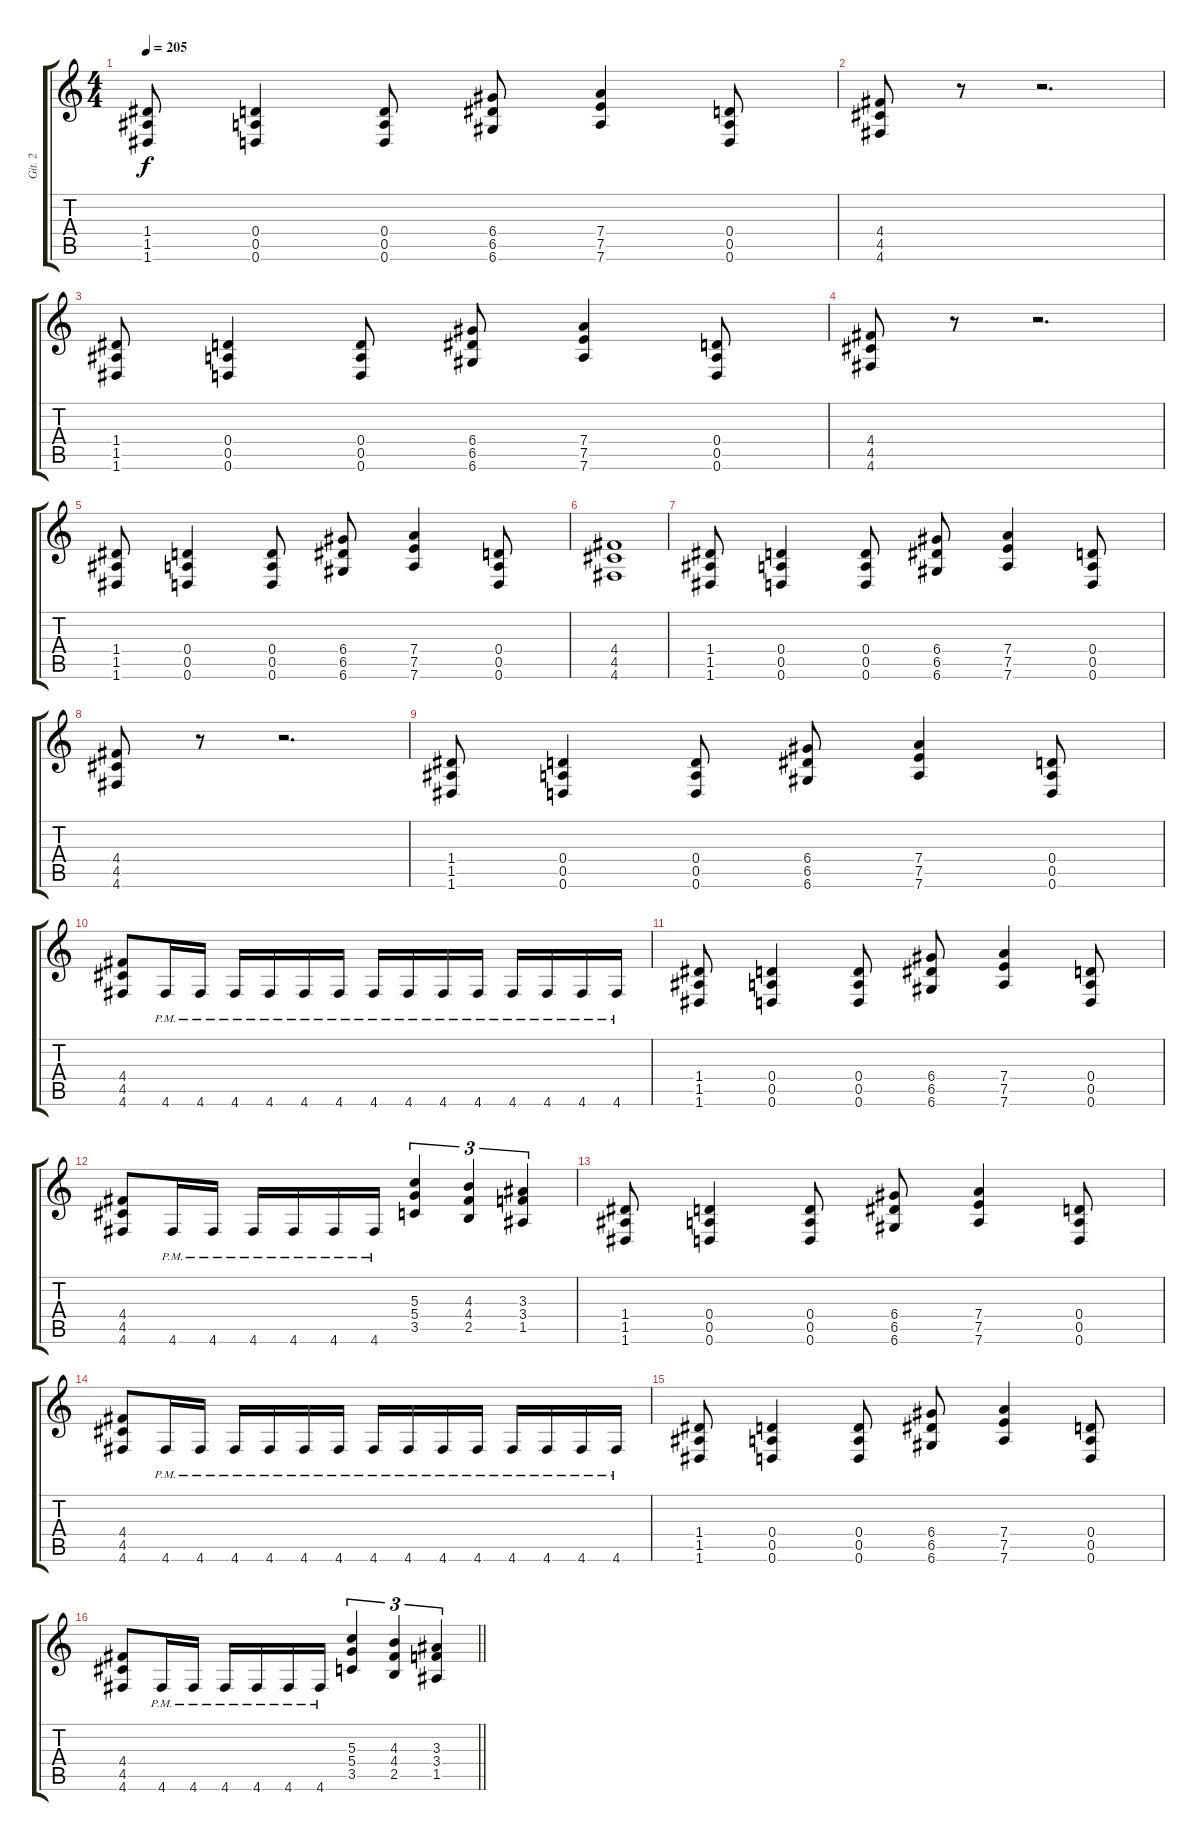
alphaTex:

\track ("Git. 2" "Git. 2") {instrument distortionguitar}
\staff {score tabs}
\tuning (E4 B3 G3 D3 A2 D2) {hide}
\ts (4 4)
\tempo 205
\clef g2
\ks c
(1.4 1.5 1.6).8{dy f instrument distortionguitar} (0.4 0.5 0.6).4 (0.4 0.5 0.6).8 (6.4 6.5 6.6).8 (7.4 7.5 7.6).4 (0.4 0.5 0.6).8 |
(4.4 4.5 4.6).8 r.8 r.2{d} |
(1.4 1.5 1.6).8 (0.4 0.5 0.6).4 (0.4 0.5 0.6).8 (6.4 6.5 6.6).8 (7.4 7.5 7.6).4 (0.4 0.5 0.6).8 |
(4.4 4.5 4.6).8 r.8 r.2{d} |
(1.4 1.5 1.6).8 (0.4 0.5 0.6).4 (0.4 0.5 0.6).8 (6.4 6.5 6.6).8 (7.4 7.5 7.6).4 (0.4 0.5 0.6).8 |
(4.4 4.5 4.6).1 |
(1.4 1.5 1.6).8 (0.4 0.5 0.6).4 (0.4 0.5 0.6).8 (6.4 6.5 6.6).8 (7.4 7.5 7.6).4 (0.4 0.5 0.6).8 |
(4.4 4.5 4.6).8 r.8 r.2{d} |
(1.4 1.5 1.6).8 (0.4 0.5 0.6).4 (0.4 0.5 0.6).8 (6.4 6.5 6.6).8 (7.4 7.5 7.6).4 (0.4 0.5 0.6).8 |
(4.4 4.5 4.6).8 4.6{pm}.16 4.6{pm}.16 4.6{pm}.16 4.6{pm}.16 4.6{pm}.16 4.6{pm}.16 4.6{pm}.16 4.6{pm}.16 4.6{pm}.16 4.6{pm}.16 4.6{pm}.16 4.6{pm}.16 4.6{pm}.16 4.6{pm}.16 |
(1.4 1.5 1.6).8 (0.4 0.5 0.6).4 (0.4 0.5 0.6).8 (6.4 6.5 6.6).8 (7.4 7.5 7.6).4 (0.4 0.5 0.6).8 |
(4.4 4.5 4.6).8 4.6{pm}.16 4.6{pm}.16 4.6{pm}.16 4.6{pm}.16 4.6{pm}.16 4.6{pm}.16 (5.3 5.4 3.5).4{tu (3 2)} (4.3 4.4 2.5).4{tu (3 2)} (3.3 3.4 1.5).4{tu (3 2)} |
(1.4 1.5 1.6).8 (0.4 0.5 0.6).4 (0.4 0.5 0.6).8 (6.4 6.5 6.6).8 (7.4 7.5 7.6).4 (0.4 0.5 0.6).8 |
(4.4 4.5 4.6).8 4.6{pm}.16 4.6{pm}.16 4.6{pm}.16 4.6{pm}.16 4.6{pm}.16 4.6{pm}.16 4.6{pm}.16 4.6{pm}.16 4.6{pm}.16 4.6{pm}.16 4.6{pm}.16 4.6{pm}.16 4.6{pm}.16 4.6{pm}.16 |
(1.4 1.5 1.6).8 (0.4 0.5 0.6).4 (0.4 0.5 0.6).8 (6.4 6.5 6.6).8 (7.4 7.5 7.6).4 (0.4 0.5 0.6).8 |
\barLineRight lightlight
(4.4 4.5 4.6).8 4.6{pm}.16 4.6{pm}.16 4.6{pm}.16 4.6{pm}.16 4.6{pm}.16 4.6{pm}.16 (5.3 5.4 3.5).4{tu (3 2)} (4.3 4.4 2.5).4{tu (3 2)} (3.3 3.4 1.5).4{tu (3 2)}
